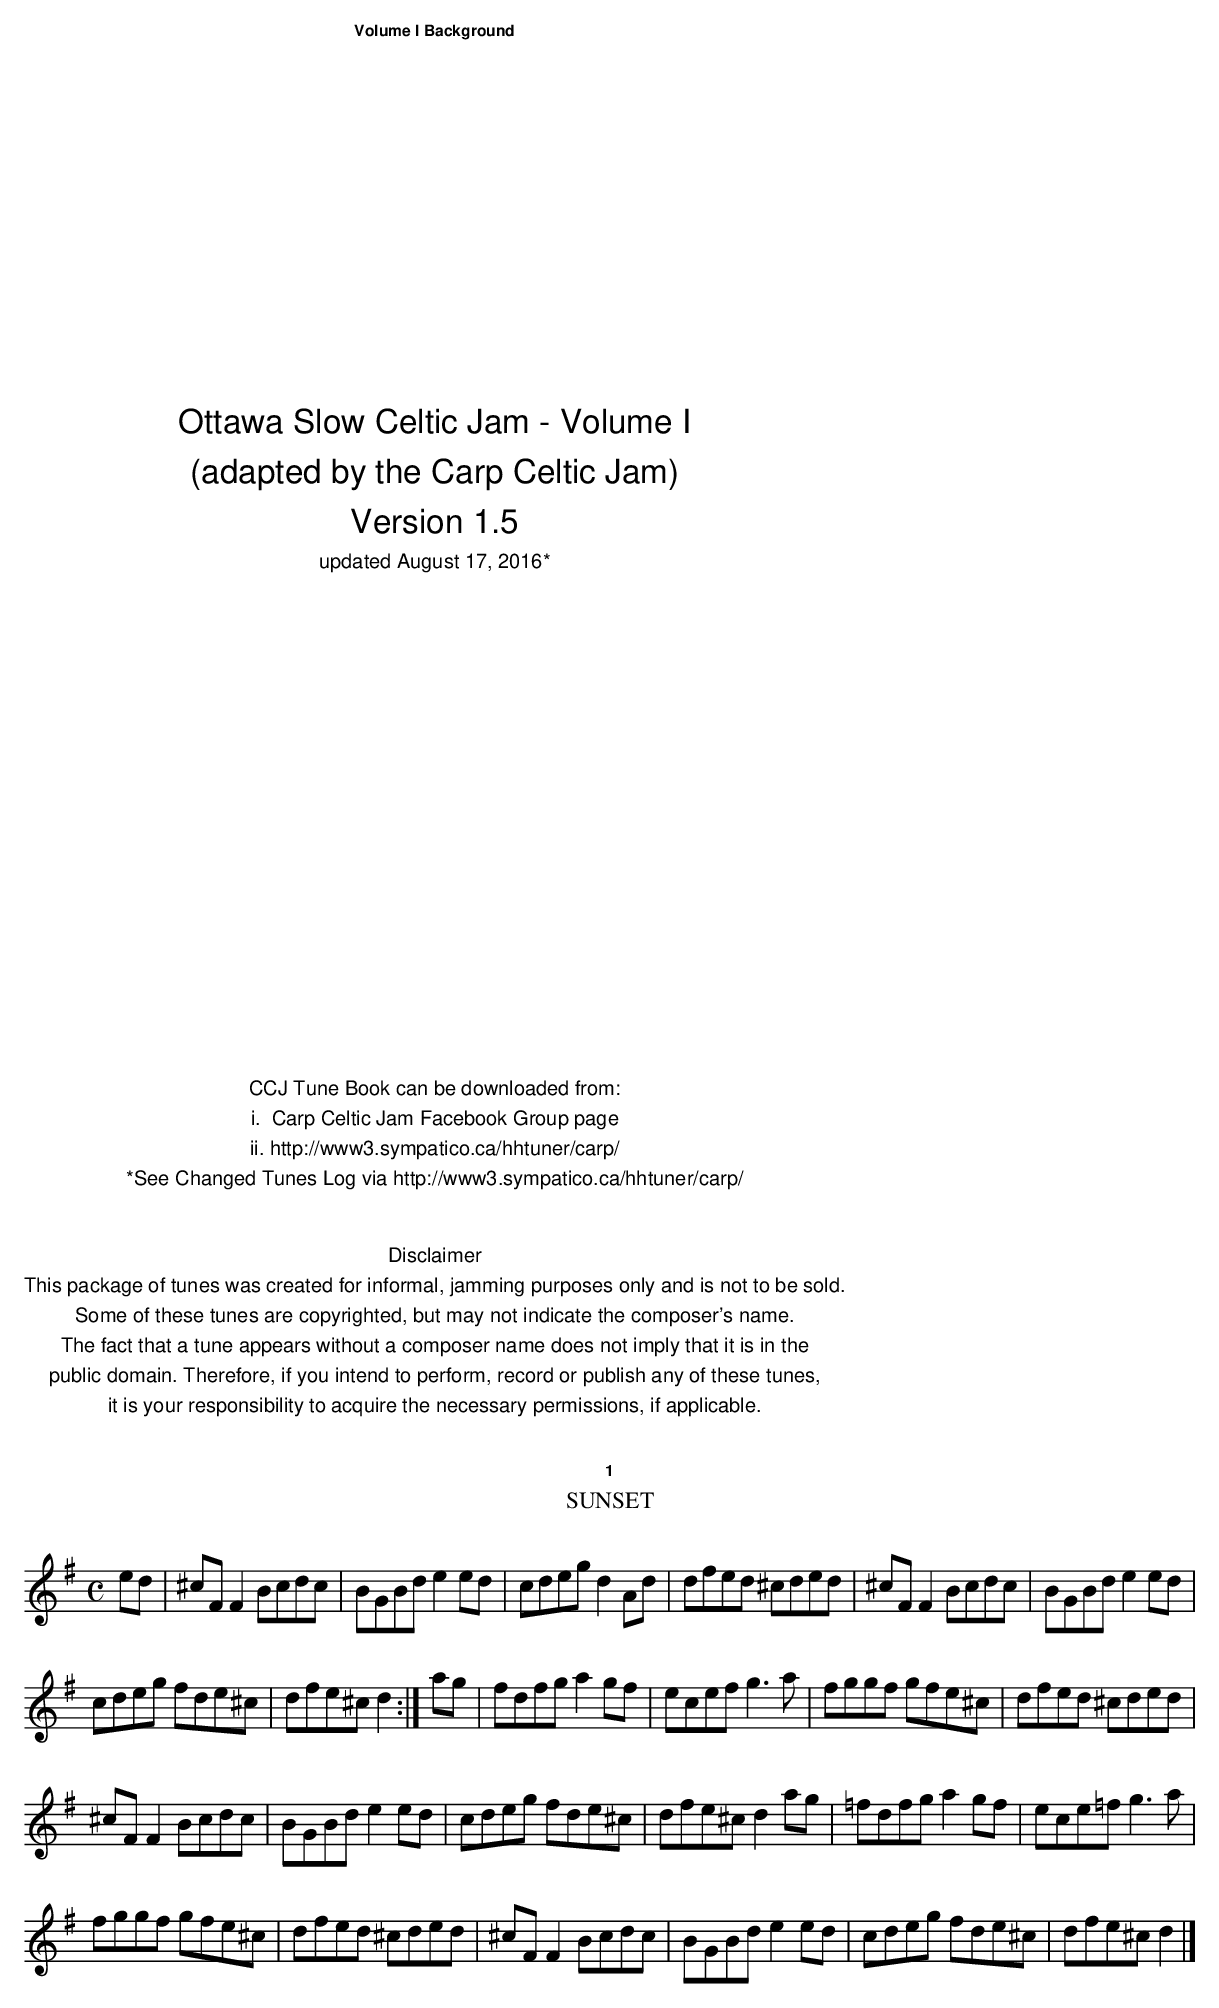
X:1
T:Sunset
M:C
L:1/8
K:Dmix
ed|^cFF2 Bcdc|BGBd e2ed|cdeg d2Ad|\
dfed ^cded| ^cFF2 Bcdc|BGBd e2ed|
cdeg fde^c|dfe^c d2:| ag|fdfg a2gf|\
ecef g3a|fggf gfe^c|dfed ^cded|
^cFF2 Bcdc|BGBd e2ed|cdeg fde^c|\
dfe^c d2ag| =fdfg a2gf|ece=f g3a|
fggf gfe^c|dfed ^cded| ^cFF2 Bcdc|\
BGBd e2ed|cdeg fde^c|dfe^c d2|]
